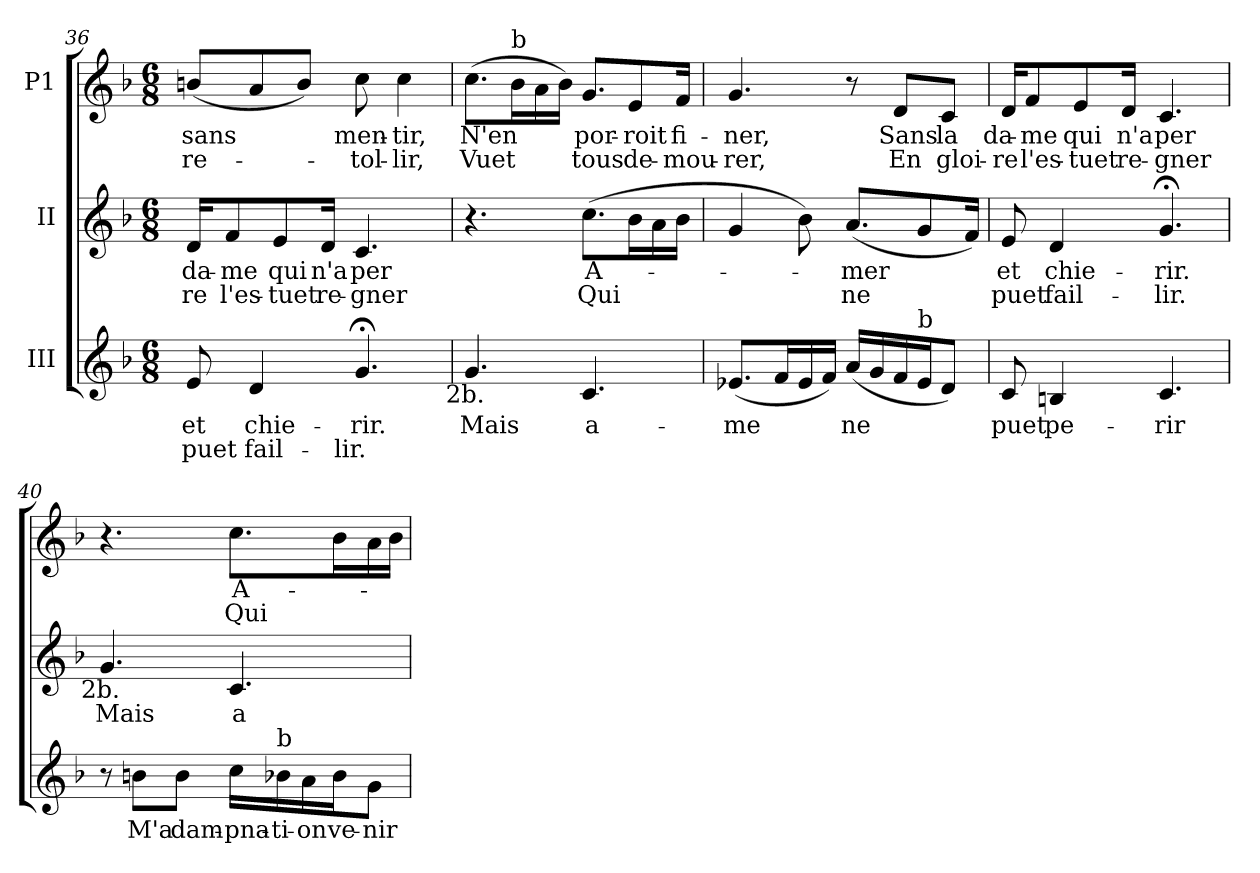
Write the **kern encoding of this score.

**kern	**text	**text	**kern	**text	**text	**kern	**text	**text
*part3	*part3	*part3	*part2	*part2	*part2	*part1	*part1	*part1
*staff3	*staff3	*staff3	*staff2	*staff2	*staff2	*staff1	*staff1	*staff1
*I"III	*	*	*I"II	*	*	*I"P1	*	*
*clefG2	*	*	*clefG2	*	*	*clefG2	*	*
*k[b-]	*	*	*k[b-]	*	*	*k[b-]	*	*
*F:	*	*	*F:	*	*	*F:	*	*
*M6/8	*	*	*M6/8	*	*	*M6/8	*	*
=36	=36	=36	=36	=36	=36	=36	=36	=36
!	!LO:LY:b:color=#000000	!LO:LY:b:color=#000000	!	!	!	!	!	!
!	!	!	!	!LO:LY:b:color=#000000	!LO:LY:b:color=#000000	!	!	!
!	!	!	!	!	!	!	!LO:LY:b:color=#000000	!LO:LY:b:color=#000000
8ei/	et	puet	16di/KL	da-	-re	(8bni/L	sans	re-
!	!	!	!	!LO:LY:b:color=#000000	!LO:LY:b:color=#000000	!	!	!
.	.	.	8fi/	-me	l'es-	.	.	.
!	!LO:LY:b:color=#000000	!LO:LY:b:color=#000000	!	!	!	!	!	!
4di/	chie-	fail-	.	.	.	8ai/	.	.
!	!	!	!	!LO:LY:b:color=#000000	!LO:LY:b:color=#000000	!	!	!
.	.	.	8ei/	qui	-tuet	.	.	.
.	.	.	.	.	.	8bi/J)	.	.
!	!	!	!	!LO:LY:b:color=#000000	!LO:LY:b:color=#000000	!	!	!
.	.	.	16di/Jk	n'a	re-	.	.	.
!	!LO:LY:b:color=#000000	!LO:LY:b:color=#000000	!	!	!	!	!	!
!	!	!	!	!LO:LY:b:color=#000000	!LO:LY:b:color=#000000	!	!	!
!	!	!	!	!	!	!	!LO:LY:b:color=#000000	!LO:LY:b:color=#000000
4.g;i/	-rir.	-lir.	4.ci/	per	-gner	8cci\	men-	-tol-
!	!	!	!	!	!	!	!LO:LY:b:color=#000000	!LO:LY:b:color=#000000
.	.	.	.	.	.	4cci\	-tir,	-lir,
!!LO:LB:g=z
=37	=37	=37	=37	=37	=37	=37	=37	=37
!	!LO:LY:b:color=#000000	!	!	!	!	!	!	!
!LO:TX:b:cj:t=2b.	!	!	!	!	!	!	!	!
!	!	!	!	!	!	!	!LO:LY:b:color=#000000	!LO:LY:b:color=#000000
4.gi/	Mais	.	4.r	.	.	(8.cci\L	N'en	Vuet
!	!	!	!	!	!	!LO:TX:a:t=b	!	!
.	.	.	.	.	.	16b-i\L	.	.
.	.	.	.	.	.	16ai\	.	.
.	.	.	.	.	.	16b-i\JJ)	.	.
!	!LO:LY:b:color=#000000	!	!	!	!	!	!	!
!	!	!	!	!LO:LY:b:color=#000000	!LO:LY:b:color=#000000	!	!	!
!	!	!	!	!	!	!	!LO:LY:b:color=#000000	!LO:LY:b:color=#000000
4.ci/	a-	.	(8.cci\L	A-	Qui	8.gi/L	por-	tous
!	!	!	!	!	!	!	!LO:LY:b:color=#000000	!LO:LY:b:color=#000000
.	.	.	16b-i\L	.	.	8ei/	-roit	de-
.	.	.	16ai\	.	.	.	.	.
!	!	!	!	!	!	!	!LO:LY:b:color=#000000	!LO:LY:b:color=#000000
.	.	.	16b-i\JJ	.	.	16fi/Jk	fi-	-mou-
=38	=38	=38	=38	=38	=38	=38	=38	=38
!	!LO:LY:b:color=#000000	!	!	!	!	!	!	!
!	!	!	!	!	!	!	!LO:LY:b:color=#000000	!LO:LY:b:color=#000000
(8.e-Xi/L	-me	.	4gi/	.	.	4.gi/	-ner,	-rer,
16fi/L	.	.	.	.	.	.	.	.
16e-i/	.	.	8b-i\)	.	.	.	.	.
16fi/JJ)	.	.	.	.	.	.	.	.
!	!LO:LY:b:color=#000000	!	!	!	!	!	!	!
!	!	!	!	!LO:LY:b:color=#000000	!LO:LY:b:color=#000000	!	!	!
(16ai/LL	ne	.	(8.ai/L	-mer	ne	8r	.	.
16gi/	.	.	.	.	.	.	.	.
!	!	!	!	!	!	!	!LO:LY:b:color=#000000	!LO:LY:b:color=#000000
16fi/	.	.	.	.	.	8di/L	Sans	En
!LO:TX:a:t=b	!	!	!	!	!	!	!	!
16e-i/J	.	.	8gi/	.	.	.	.	.
!	!	!	!	!	!	!	!LO:LY:b:color=#000000	!LO:LY:b:color=#000000
8di/J)	.	.	.	.	.	8ci/J	la	gloi-
.	.	.	16fi/Jk)	.	.	.	.	.
=39	=39	=39	=39	=39	=39	=39	=39	=39
!	!LO:LY:b:color=#000000	!	!	!	!	!	!	!
!	!	!	!	!LO:LY:b:color=#000000	!LO:LY:b:color=#000000	!	!	!
!	!	!	!	!	!	!	!LO:LY:b:color=#000000	!LO:LY:b:color=#000000
8ci/	puet	.	8ei/	et	puet	16di/KL	da-	-re
!	!	!	!	!	!	!	!LO:LY:b:color=#000000	!LO:LY:b:color=#000000
.	.	.	.	.	.	8fi/	-me	l'es-
!	!LO:LY:b:color=#000000	!	!	!	!	!	!	!
!	!	!	!	!LO:LY:b:color=#000000	!LO:LY:b:color=#000000	!	!	!
4Bni/	pe-	.	4di/	chie-	fail-	.	.	.
!	!	!	!	!	!	!	!LO:LY:b:color=#000000	!LO:LY:b:color=#000000
.	.	.	.	.	.	8ei/	qui	-tuet
!	!	!	!	!	!	!	!LO:LY:b:color=#000000	!LO:LY:b:color=#000000
.	.	.	.	.	.	16di/Jk	n'a	re-
!	!LO:LY:b:color=#000000	!	!	!	!	!	!	!
!	!	!	!	!LO:LY:b:color=#000000	!LO:LY:b:color=#000000	!	!	!
!	!	!	!	!	!	!	!LO:LY:b:color=#000000	!LO:LY:b:color=#000000
4.ci/	-rir	.	4.g;i/	-rir.	-lir.	4.ci/	per	-gner
!!LO:LB:g=z
=40	=40	=40	=40	=40	=40	=40	=40	=40
!	!	!	!LO:TX:b:cj:t=2b.	!	!	!	!	!
!	!	!	!	!LO:LY:b:color=#000000	!	!	!	!
8r	.	.	4.gi/	Mais	.	4.r	.	.
!	!LO:LY:b:color=#000000	!	!	!	!	!	!	!
8bni\L	M'a	.	.	.	.	.	.	.
!	!LO:LY:b:color=#000000	!	!	!	!	!	!	!
8bi\J	dam-	.	.	.	.	.	.	.
!	!LO:LY:b:color=#000000	!	!	!	!	!	!	!
!	!	!	!	!LO:LY:b:color=#000000	!	!	!	!
!	!	!	!	!	!	!	!LO:LY:b:color=#000000	!LO:LY:b:color=#000000
16cci\LL	-pna-	.	4.ci/	a-	.	8.cci\L	A-	Qui
!LO:TX:a:t=b	!	!	!	!	!	!	!	!
!	!LO:LY:b:color=#000000	!	!	!	!	!	!	!
16b-i\	-ti-	.	.	.	.	.	.	.
!	!LO:LY:b:color=#000000	!	!	!	!	!	!	!
16ai\	-on	.	.	.	.	.	.	.
!	!LO:LY:b:color=#000000	!	!	!	!	!	!	!
16b-i\J	ve-	.	.	.	.	16b-i\L	.	.
!	!LO:LY:b:color=#000000	!	!	!	!	!	!	!
8gi\J	-nir	.	.	.	.	16ai\	.	.
.	.	.	.	.	.	16b-i\JJ	.	.
=	=	=	=	=	=	=	=	=
*-	*-	*-	*-	*-	*-	*-	*-	*-
